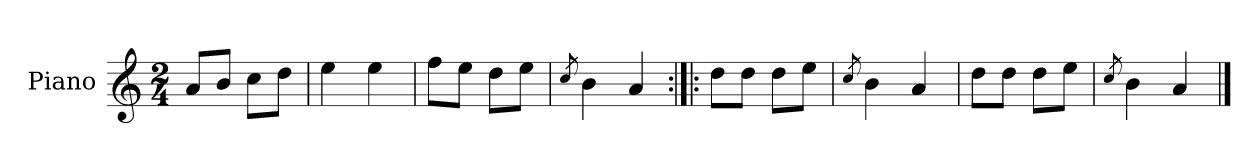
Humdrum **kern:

**kern
*part1
*staff1
*I"Piano
*I'Pno.
*clefG2
*k[]
*M2/4
=1
8a/L
8b/J
8cc\L
8dd\J
=2
4ee\
4ee\
=3
8ff\L
8ee\J
8dd\L
8ee\J
=4
8qcc/
4b\
4a/
=5:|!|:
8dd\L
8dd\J
8dd\L
8ee\J
=6
8qcc/
4b\
4a/
=7
8dd\L
8dd\J
8dd\L
8ee\J
=8
8qcc/
4b\
4a/
==
*-
